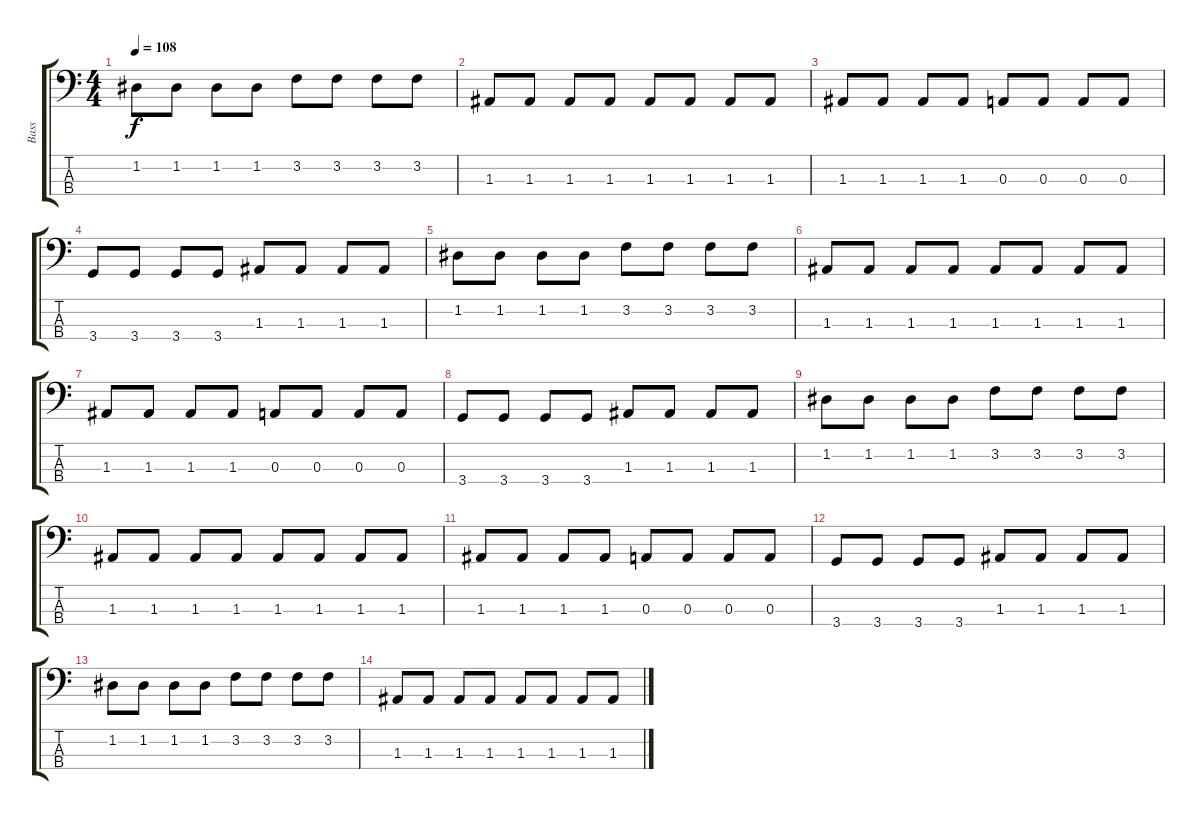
\track ("Bass" "Bass") {instrument electricbasspick}
\staff {score tabs}
\tuning (G2 D2 A1 E1) {hide}
\ts (4 4)
\tempo 108
\clef f4
\ks c
1.2.8{dy f} 1.2.8 1.2.8 1.2.8 3.2.8 3.2.8 3.2.8 3.2.8 |
1.3.8 1.3.8 1.3.8 1.3.8 1.3.8 1.3.8 1.3.8 1.3.8 |
1.3.8 1.3.8 1.3.8 1.3.8 0.3.8 0.3.8 0.3.8 0.3.8 |
3.4.8 3.4.8 3.4.8 3.4.8 1.3.8 1.3.8 1.3.8 1.3.8 |
1.2.8 1.2.8 1.2.8 1.2.8 3.2.8 3.2.8 3.2.8 3.2.8 |
1.3.8 1.3.8 1.3.8 1.3.8 1.3.8 1.3.8 1.3.8 1.3.8 |
1.3.8 1.3.8 1.3.8 1.3.8 0.3.8 0.3.8 0.3.8 0.3.8 |
3.4.8 3.4.8 3.4.8 3.4.8 1.3.8 1.3.8 1.3.8 1.3.8 |
1.2.8 1.2.8 1.2.8 1.2.8 3.2.8 3.2.8 3.2.8 3.2.8 |
1.3.8 1.3.8 1.3.8 1.3.8 1.3.8 1.3.8 1.3.8 1.3.8 |
1.3.8 1.3.8 1.3.8 1.3.8 0.3.8 0.3.8 0.3.8 0.3.8 |
3.4.8 3.4.8 3.4.8 3.4.8 1.3.8 1.3.8 1.3.8 1.3.8 |
1.2.8 1.2.8 1.2.8 1.2.8 3.2.8 3.2.8 3.2.8 3.2.8 |
1.3.8 1.3.8 1.3.8 1.3.8 1.3.8 1.3.8 1.3.8 1.3.8
